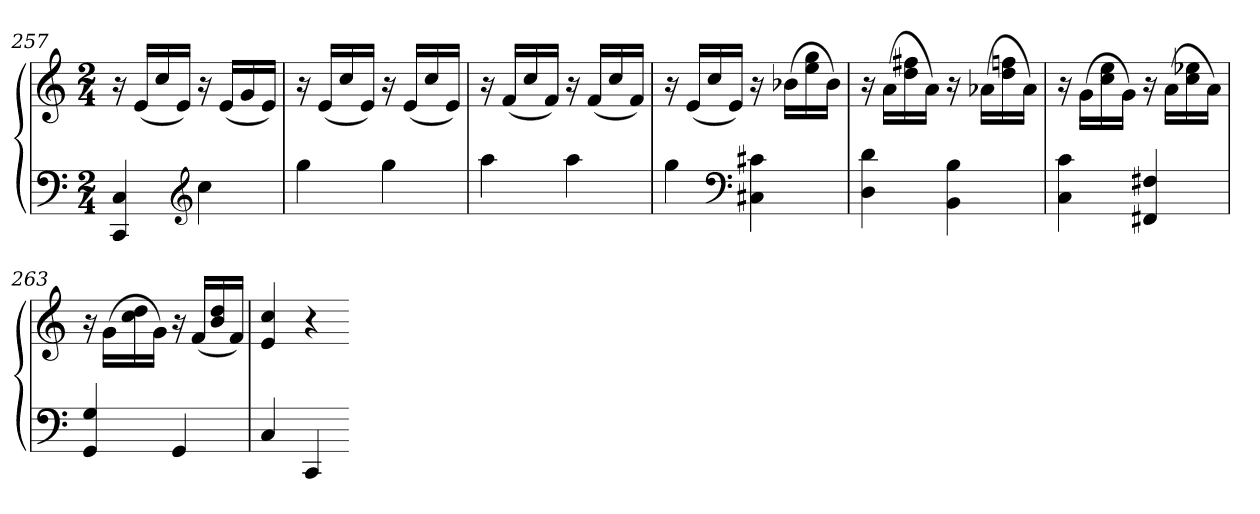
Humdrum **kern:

**kern	**kern
*part1	*part1
*staff2	*staff1
*clefF4	*clefG2
*k[]	*k[]
*C:	*C:
*M2/4	*M2/4
=257	=257
4CC 4C	16r
.	(16eLL
.	16cc
.	16eJJ)
*clefG2	*
4cc	16r
.	(16eLL
.	16g
.	16eJJ)
=258	=258
4gg	16r
.	(16eLL
.	16cc
.	16eJJ)
4gg	16r
.	(16eLL
.	16cc
.	16eJJ)
=259	=259
4aa	16r
.	(16fLL
.	16cc
.	16fJJ)
4aa	16r
.	(16fLL
.	16cc
.	16fJJ)
=260	=260
4gg	16r
.	(16eLL
.	16cc
.	16eJJ)
*clefF4	*
4C#X 4c#X	16r
.	(16b-XLL
.	16ee 16gg
.	16b-JJ)
=261	=261
4D 4d	16r
.	(16aLL
.	16dd 16ff#X
.	16aJJ)
4BB 4B	16r
.	(16a-XLL
.	16dd 16ffn
.	16a-JJ)
=262	=262
4C 4c	16r
.	(16gLL
.	16cc 16ee
.	16gJJ)
4FF#X 4F#X	16r
.	(16aLL
.	16cc 16ee-X
.	16aJJ)
=263	=263
4GG 4G	16r
.	(16gLL
.	16cc 16dd
.	16gJJ)
4GG	16r
.	(16fLL
.	16b 16dd
.	16fJJ)
=264	=264
4C	4e 4cc
4CC	4r
=-	=-
*-	*-
